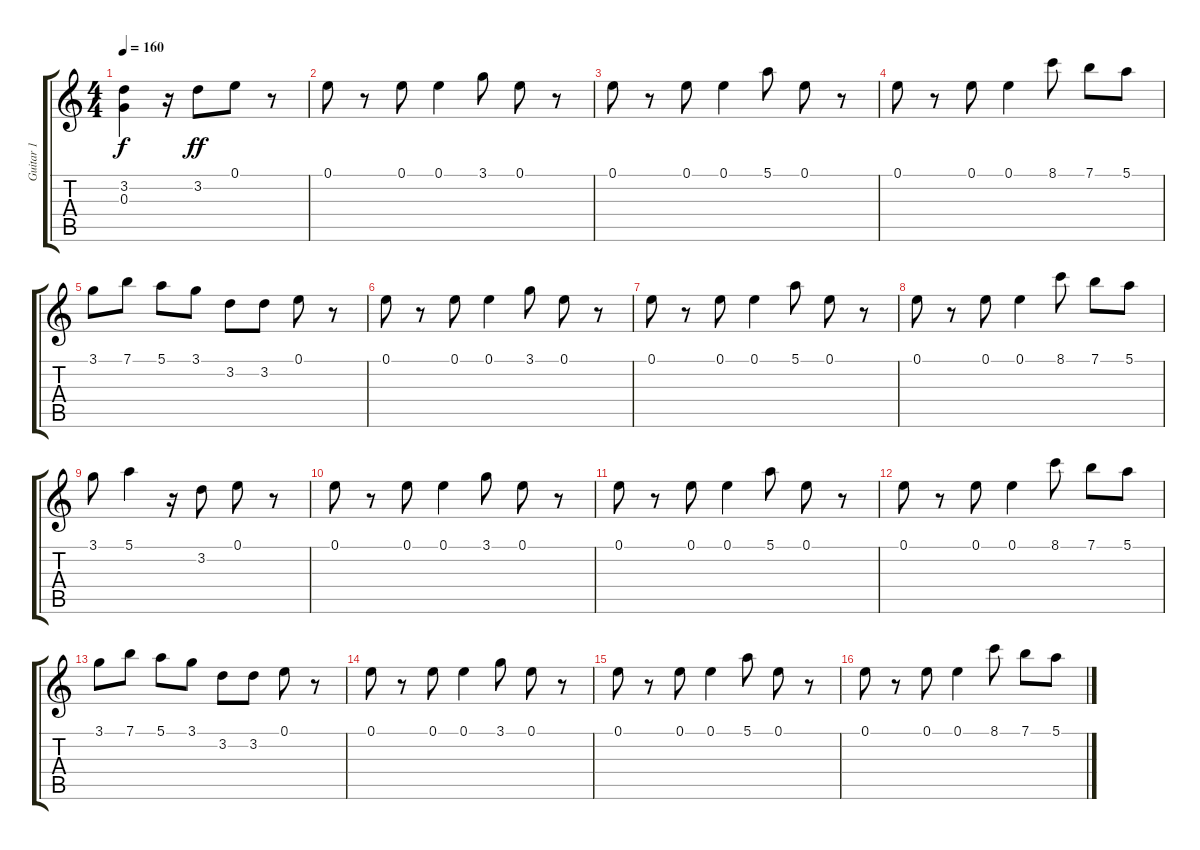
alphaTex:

\track ("Guitar 1" "Guitar 1") {instrument distortionguitar}
\staff {score tabs}
\tuning (E4 B3 G3 D3 A2 E2) {hide}
\ts (4 4)
\tempo 160
\clef g2
\ks c
(3.2{t} 0.3{t}).4{dy f} r.16 3.2.8{dy ff} 0.1.8 r.8 |
0.1.8 r.8 0.1.8 0.1.4 3.1.8 0.1.8 r.8 |
0.1.8 r.8 0.1.8 0.1.4 5.1.8 0.1.8 r.8 |
0.1.8 r.8 0.1.8 0.1.4 8.1.8 7.1.8 5.1.8 |
3.1.8 7.1.8 5.1.8 3.1.8 3.2.8 3.2.8 0.1.8 r.8 |
0.1.8 r.8 0.1.8 0.1.4 3.1.8 0.1.8 r.8 |
0.1.8 r.8 0.1.8 0.1.4 5.1.8 0.1.8 r.8 |
0.1.8 r.8 0.1.8 0.1.4 8.1.8 7.1.8 5.1.8 |
3.1.8 5.1.4 r.16 3.2.8 0.1.8 r.8 |
0.1.8 r.8 0.1.8 0.1.4 3.1.8 0.1.8 r.8 |
0.1.8 r.8 0.1.8 0.1.4 5.1.8 0.1.8 r.8 |
0.1.8 r.8 0.1.8 0.1.4 8.1.8 7.1.8 5.1.8 |
3.1.8 7.1.8 5.1.8 3.1.8 3.2.8 3.2.8 0.1.8 r.8 |
0.1.8 r.8 0.1.8 0.1.4 3.1.8 0.1.8 r.8 |
0.1.8 r.8 0.1.8 0.1.4 5.1.8 0.1.8 r.8 |
0.1.8 r.8 0.1.8 0.1.4 8.1.8 7.1.8 5.1.8
